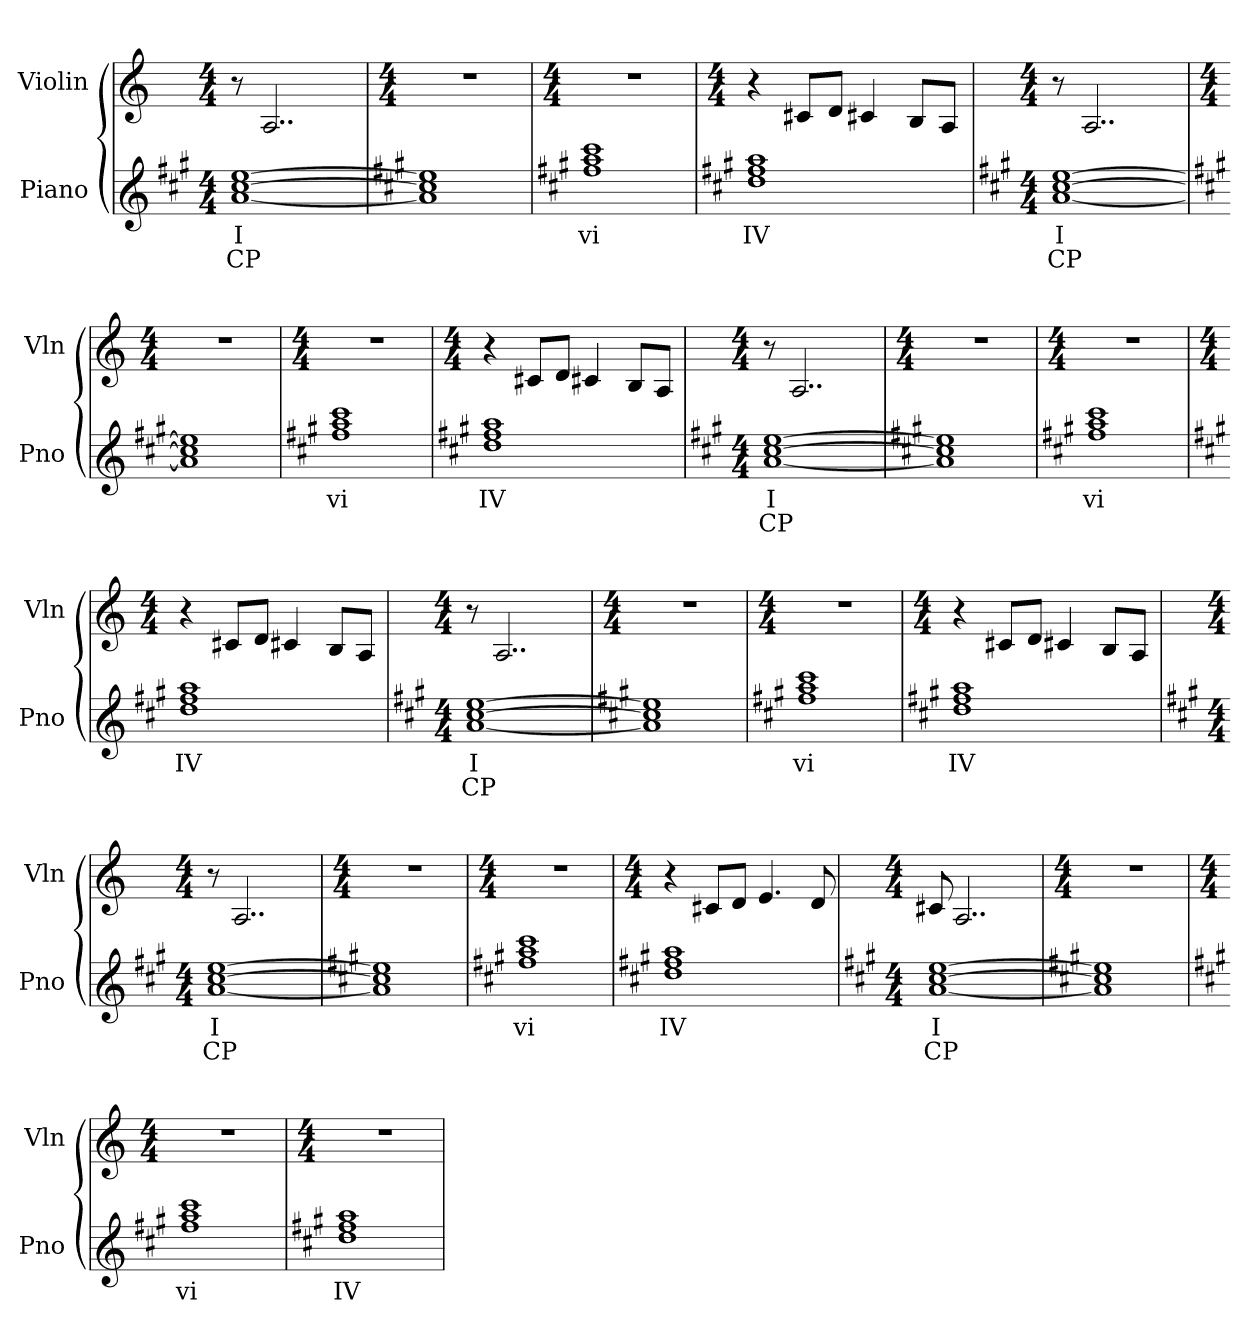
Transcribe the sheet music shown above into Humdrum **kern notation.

**kern	**text	**text	**kern
*part2	*part2	*part2	*part1
*staff2	*staff2	*staff2	*staff1
*I"Piano	*	*	*I"Violin
*I'Pno	*	*	*I'Vln
*k[f#c#g#]	*	*	*
*A:	*	*	*
*M4/4	*	*	*M4/4
=	=	=	=
[1a [1cc# [1ee	I	CP	8r
.	.	.	2..A
=	=	=	=
*k[f#c#g#]	*	*	*
*A:	*	*	*
*	*	*	*M4/4
1a] 1cc#] 1ee]	.	.	1r
=	=	=	=
*k[f#c#g#]	*	*	*
*A:	*	*	*
*	*	*	*M4/4
1ff# 1aa 1ccc#	vi	.	1r
=	=	=	=
*k[f#c#g#]	*	*	*
*A:	*	*	*
*	*	*	*M4/4
1dd 1ff# 1aa	IV	.	4r
.	.	.	8c#XL
.	.	.	8dJ
.	.	.	4c#X
.	.	.	8BL
.	.	.	8AJ
=	=	=	=
*k[f#c#g#]	*	*	*
*A:	*	*	*
*M4/4	*	*	*M4/4
[1a [1cc# [1ee	I	CP	8r
.	.	.	2..A
=	=	=	=
*k[f#c#g#]	*	*	*
*A:	*	*	*
*	*	*	*M4/4
1a] 1cc#] 1ee]	.	.	1r
=	=	=	=
*k[f#c#g#]	*	*	*
*A:	*	*	*
*	*	*	*M4/4
1ff# 1aa 1ccc#	vi	.	1r
=	=	=	=
*k[f#c#g#]	*	*	*
*A:	*	*	*
*	*	*	*M4/4
1dd 1ff# 1aa	IV	.	4r
.	.	.	8c#XL
.	.	.	8dJ
.	.	.	4c#X
.	.	.	8BL
.	.	.	8AJ
=	=	=	=
*k[f#c#g#]	*	*	*
*A:	*	*	*
*M4/4	*	*	*M4/4
[1a [1cc# [1ee	I	CP	8r
.	.	.	2..A
=	=	=	=
*k[f#c#g#]	*	*	*
*A:	*	*	*
*	*	*	*M4/4
1a] 1cc#] 1ee]	.	.	1r
=	=	=	=
*k[f#c#g#]	*	*	*
*A:	*	*	*
*	*	*	*M4/4
1ff# 1aa 1ccc#	vi	.	1r
=	=	=	=
*k[f#c#g#]	*	*	*
*A:	*	*	*
*	*	*	*M4/4
1dd 1ff# 1aa	IV	.	4r
.	.	.	8c#XL
.	.	.	8dJ
.	.	.	4c#X
.	.	.	8BL
.	.	.	8AJ
=	=	=	=
*k[f#c#g#]	*	*	*
*A:	*	*	*
*M4/4	*	*	*M4/4
[1a [1cc# [1ee	I	CP	8r
.	.	.	2..A
=	=	=	=
*k[f#c#g#]	*	*	*
*A:	*	*	*
*	*	*	*M4/4
1a] 1cc#] 1ee]	.	.	1r
=	=	=	=
*k[f#c#g#]	*	*	*
*A:	*	*	*
*	*	*	*M4/4
1ff# 1aa 1ccc#	vi	.	1r
=	=	=	=
*k[f#c#g#]	*	*	*
*A:	*	*	*
*	*	*	*M4/4
1dd 1ff# 1aa	IV	.	4r
.	.	.	8c#XL
.	.	.	8dJ
.	.	.	4c#X
.	.	.	8BL
.	.	.	8AJ
=	=	=	=
*k[f#c#g#]	*	*	*
*A:	*	*	*
*M4/4	*	*	*M4/4
[1a [1cc# [1ee	I	CP	8r
.	.	.	2..A
=	=	=	=
*k[f#c#g#]	*	*	*
*A:	*	*	*
*	*	*	*M4/4
1a] 1cc#] 1ee]	.	.	1r
=	=	=	=
*k[f#c#g#]	*	*	*
*A:	*	*	*
*	*	*	*M4/4
1ff# 1aa 1ccc#	vi	.	1r
=	=	=	=
*k[f#c#g#]	*	*	*
*A:	*	*	*
*	*	*	*M4/4
1dd 1ff# 1aa	IV	.	4r
.	.	.	8c#XL
.	.	.	8dJ
.	.	.	4.e
.	.	.	8d
=	=	=	=
*k[f#c#g#]	*	*	*
*A:	*	*	*
*M4/4	*	*	*M4/4
[1a [1cc# [1ee	I	CP	8c#X
.	.	.	2..A
=	=	=	=
*k[f#c#g#]	*	*	*
*A:	*	*	*
*	*	*	*M4/4
1a] 1cc#] 1ee]	.	.	1r
=	=	=	=
*k[f#c#g#]	*	*	*
*A:	*	*	*
*	*	*	*M4/4
1ff# 1aa 1ccc#	vi	.	1r
=	=	=	=
*k[f#c#g#]	*	*	*
*A:	*	*	*
*	*	*	*M4/4
1dd 1ff# 1aa	IV	.	1r
=	=	=	=
*-	*-	*-	*-
